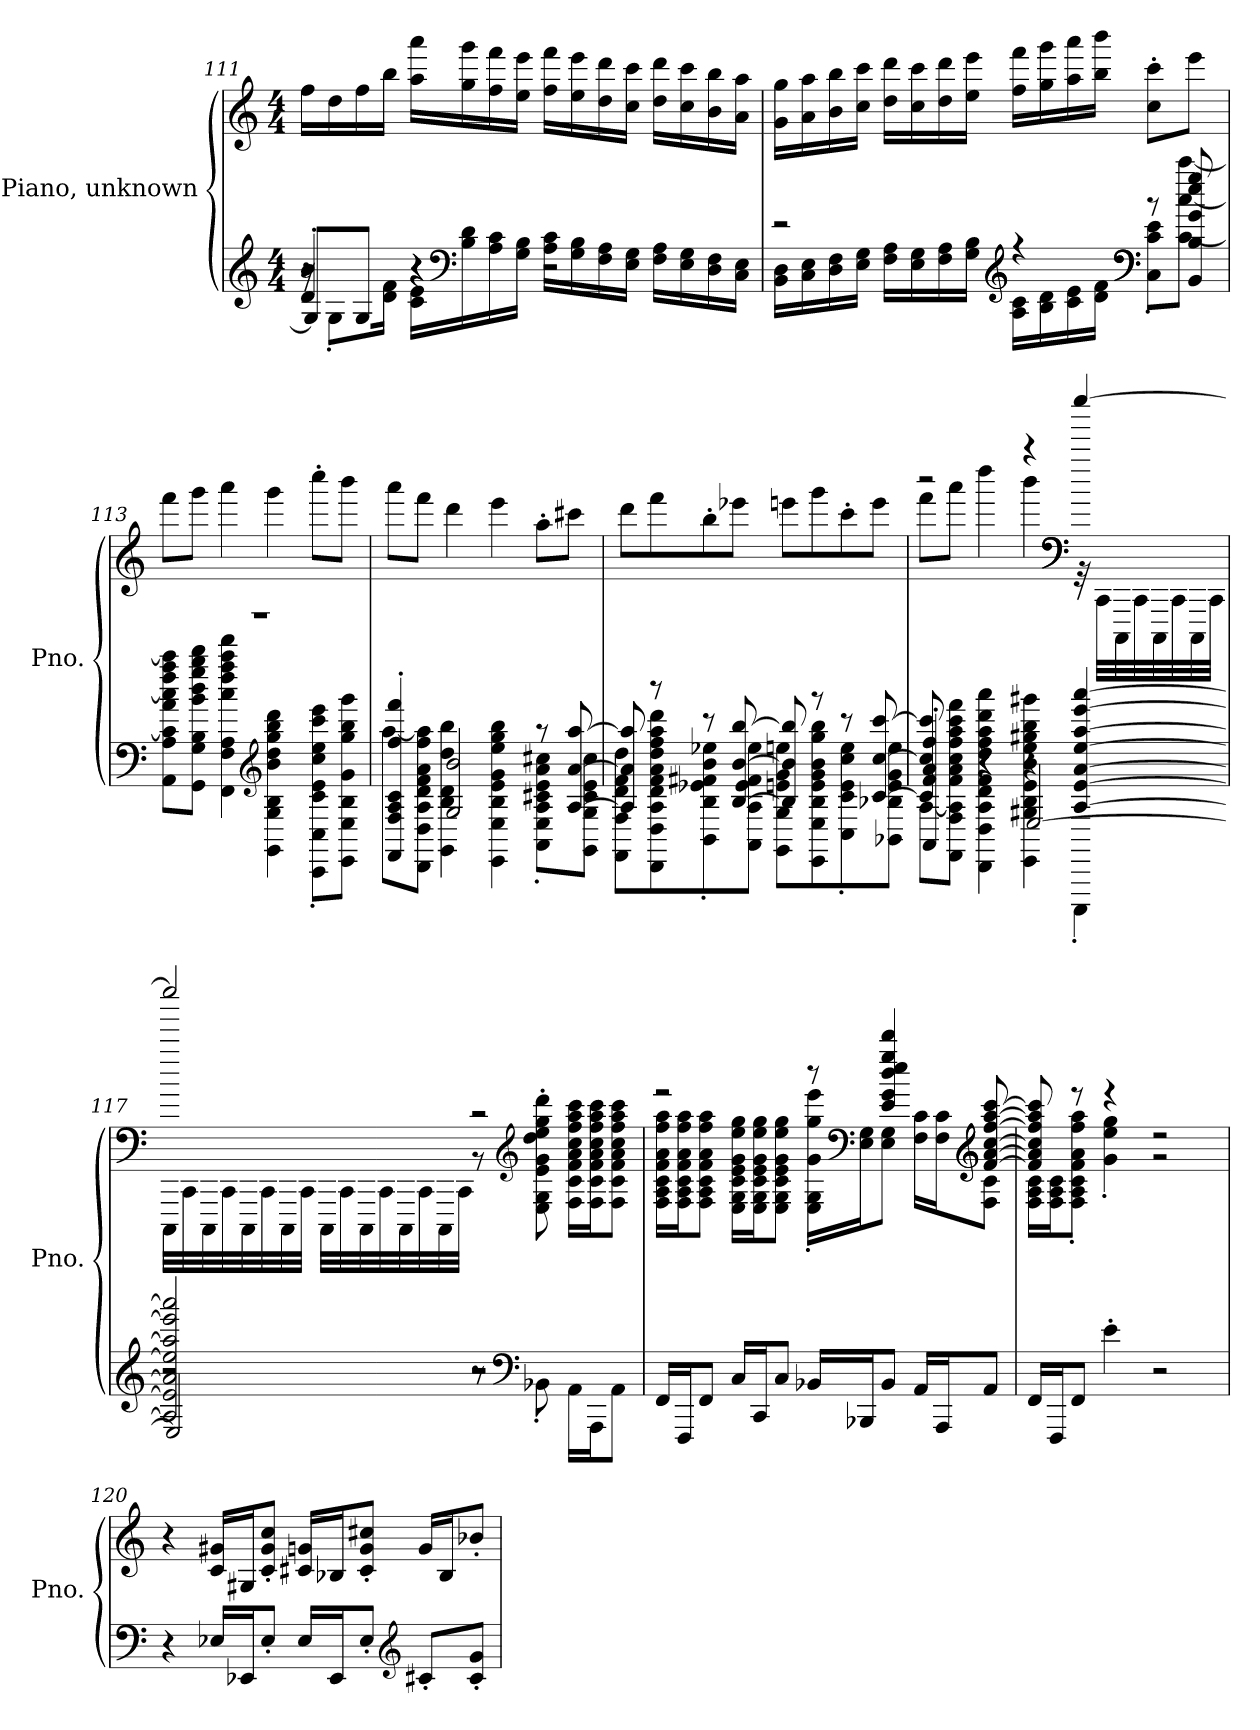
**kern	**kern
*part1	*part1
*staff2	*staff1
*I"Piano, unknown	*
*I'Pno.	*
*clefG2	*clefG2
*k[]	*k[]
*M4/4	*M4/4
=111	=111
*^	*
*	*^	*
4d/' 4b/'	16r	8G/L]	16ff\LL
.	8G'\L	.	16dd\
.	.	8G/J	16ff\
.	16d\ 16f\Jk	.	16bb\JJ
4r	16c\ 16e\LL	4r	16aa\ 16aaa\LL
*clefF4	*	*	*
.	16B\ 16d\	.	16gg\ 16ggg\
.	16A\ 16c\	.	16ff\ 16fff\
.	16G\ 16B\JJ	.	16ee\ 16eee\JJ
2r	16A\ 16c\LL	2r	16ff\ 16fff\LL
.	16G\ 16B\	.	16ee\ 16eee\
.	16F\ 16A\	.	16dd\ 16ddd\
.	16E\ 16G\JJ	.	16cc\ 16ccc\JJ
.	16F\ 16A\LL	.	16dd\ 16ddd\LL
.	16E\ 16G\	.	16cc\ 16ccc\
.	16D\ 16F\	.	16b\ 16bb\
.	16C\ 16E\JJ	.	16a\ 16aa\JJ
*	*v	*v	*
!!LO:LB:g=z
=112	=112	=112
2r	16BB\ 16D\LL	16g\ 16gg\LL
.	16C\ 16E\	16a\ 16aa\
.	16D\ 16F\	16b\ 16bb\
.	16E\ 16G\JJ	16cc\ 16ccc\JJ
.	16F\ 16A\LL	16dd\ 16ddd\LL
.	16E\ 16G\	16cc\ 16ccc\
.	16F\ 16A\	16dd\ 16ddd\
.	16G\ 16B\JJ	16ee\ 16eee\JJ
*clefG2	*	*
4r	16A\ 16c\LL	16ff\ 16fff\LL
.	16B\ 16d\	16gg\ 16ggg\
.	16c\ 16e\	16aa\ 16aaa\
.	16d\ 16f\JJ	16bb\ 16bbb\JJ
*clefF4	*	*
8r	8C\' 8c\' 8e\'L	8cc\' 8ccc\'L
8BB/ 8B/ 8g/ 8ee/ 8gg/	[8c\ [8cc\ [8ccc\J	8eee\J
=113	=113	=113
1r	8AA\ 8A\ 8c\] 8a\ 8cc\] 8ff\ 8aa\ 8ccc\]L	8fff\L
.	8GG\ 8G\ 8B\ 8b\ 8dd\ 8gg\ 8bb\ 8ddd\J	8ggg\J
.	4FF\ 4F\ 4A\ 4cc\ 4ff\ 4aa\ 4ccc\ 4fff\	4aaa\
*clefG2	*	*
.	4GG\ 4G\ 4B\ 4b\ 4dd\ 4gg\ 4bb\ 4ddd\	4ggg\
.	8CC\' 8C\' 8c\' 8e\' 8cc\' 8ee\' 8ccc\' 8eee\'L	8cccc'\L
.	8EE\ 8E\ 8B\ 8g\ 8gg\ 8bb\ 8ggg\J	8bbb\J
=114	=114	=114
4FF/' 4F/' 4A/' 4c/' 4ff/' 4fff/'	[8aa\L	8aaa\L
.	8DD\ 8D\ 8A\ 8d\ 8f\ 8a\ 8ff\ 8aa\]J	8fff\J
2G/ 2b/	4GG\ 4B\ 4d\ 4dd\ 4bb\	4ddd\
.	4EE\ 4E\ 4B\ 4e\ 4g\ 4ee\ 4gg\ 4bb\	4eee\
8r	8AA\' 8E\' 8A\' 8c#X\' 8e\' 8a\' 8cc#X\'L	8aa'\L
[8A/ [8a/ [8aa/	8GG\ 8G\ 8c#\ 8e\ 8cc#\J	8ccc#X\J
!!LO:LB:g=z
=115	=115	=115
8A/] 8a/] 8aa/]	8FF\ 8F\ 8d\ 8f\ 8dd\L	8ddd\L
8r	8DD\ 8D\ 8A\ 8d\ 8f\ 8a\ 8dd\ 8ff\ 8aa\ 8ddd\	8fff\
8r	8BB\' 8B\' 8e-X\' 8f#X\' 8b\' 8ee-X\'	8bb'\
[8B/ [8b/ [8bb/	8AA\ 8A\ 8e-\ 8f#\ 8ee-\J	8eee-X\J
8B/] 8b/] 8bb/]	8GG\ 8G\ 8en\ 8g\ 8een\L	8eeen\L
8r	8EE\ 8E\ 8B\ 8e\ 8g\ 8b\ 8gg\ 8bb\	8ggg\
8r	8C\' 8c\' 8e\' 8cc\' 8ee\'	8ccc'\
[8c/ [8cc/ [8ccc/	8BB-X\ 8B-X\ 8e\ 8g\ 8ee\J	8eee\J
=116	=116	=116
*	*^	*^
8c/] 8cc/] 8ccc/]	[8A\L	4AA/' 4f/' 4a/' 4ff/'	2r	8fff\L
8r	8FF\ 8F\ 8A\] 8f\ 8a\ 8cc\ 8ff\ 8aa\ 8ccc\ 8fff\J	.	.	8aaa\J
4r	4DD\ 4D\ 4A\ 4d\ 4f\ 4dd\ 4ff\ 4aa\ 4ddd\ 4aaa\	4r	.	4dddd\
4r	4EE\ 4G#X\ 4B\ 4e\ 4b\ 4ee\ 4gg#X\ 4bb\ 4ggg#X\	[2E/	4r	4bbb\
*	*	*	*clefF4	*
[4A/ [4e/ [4a/ [4ee/ [4aa/ [4eee/ [4aaa/	4CCC'\	.	[4eeee/	32r
.	.	.	.	32CC\LLL
.	.	.	.	32CCC\
.	.	.	.	32CC\
.	.	.	.	32CCC\
.	.	.	.	32CC\
.	.	.	.	32CCC\
.	.	.	.	32CC\JJJ
!!LO:LB:g=z	!!
=117	=117	=117	=117	=117
2A/] 2e/] 2a/] 2ee/] 2aa/] 2eee/] 2aaa/]	2r	2E/]	2eeee/]	32CCC\LLL
.	.	.	.	32CC\
.	.	.	.	32CCC\
.	.	.	.	32CC\
.	.	.	.	32CCC\
.	.	.	.	32CC\
.	.	.	.	32CCC\
.	.	.	.	32CC\JJJ
.	.	.	.	32CCC\LLL
.	.	.	.	32CC\
.	.	.	.	32CCC\
.	.	.	.	32CC\
.	.	.	.	32CCC\
.	.	.	.	32CC\
.	.	.	.	32CCC\
.	.	.	.	32CC\JJJ
2r	8r	2r	2r	8r
*clefF4	*	*	*clefG2	*
.	8BB-X'\	.	.	8E\' 8G\' 8e\' 8g\' 8dd\' 8ee\' 8gg\' 8ddd\'
.	16AA\LL	.	.	16F\ 16c\ 16f\ 16a\ 16cc\ 16ff\ 16aa\ 16ccc\LL
.	16AAA\J	.	.	16F\ 16c\ 16f\ 16a\ 16cc\ 16ff\ 16aa\ 16ccc\J
.	8AA\J	.	.	8F\ 8c\ 8f\ 8a\ 8cc\ 8ff\ 8aa\ 8ccc\J
*v	*v	*v	*	*
!!LO:PB:g=z	!!
=118	=118	=118
16FF/LL	2r	16F\ 16A\ 16c\ 16f\ 16a\ 16ff\ 16aa\LL
16FFF/J	.	16F\ 16A\ 16c\ 16f\ 16a\ 16ff\ 16aa\J
8FF/J	.	8F\ 8A\ 8c\ 8f\ 8a\ 8ff\ 8aa\J
16C/LL	.	16E\ 16G\ 16c\ 16e\ 16g\ 16ee\ 16gg\LL
16CC/J	.	16E\ 16G\ 16c\ 16e\ 16g\ 16ee\ 16gg\J
8C/J	.	8E\ 8G\ 8c\ 8e\ 8g\ 8ee\ 8gg\J
16BB-X/LL	8r	16E\' 16G\' 16g\' 16gg\' 16eee\'LL
*	*clefF4	*
16BBB-X/J	.	16E\ 16G\J
8BB-/J	4e/ 4g/ 4dd/ 4ee/ 4gg/ 4ddd/	8E\ 8G\J
16AA/LL	.	16F\ 16c\LL
16AAA/J	.	16F\ 16c\J
*	*clefG2	*
8AA/J	[8f/ [8a/ [8cc/ [8ff/ [8aa/ [8ccc/	8F\ 8c\J
=119	=119	=119
16FF/LL	8f/] 8a/] 8cc/] 8ff/] 8aa/] 8ccc/]	16F\ 16A\ 16c\LL
16FFF/J	.	16F\ 16A\ 16c\J
8FF/J	8r	8F\' 8A\' 8c\' 8f\' 8a\' 8ff\' 8aa\'J
4e'\	4r	4g\' 4ee\' 4gg\'
2r	2r	2r
*	*v	*v
!!LO:LB:g=z
=120	=120
4r	4r
16E-X/LL	16c/ 16g#X/LL
16EE-X/J	16G#X/J
8E-'/J	8c/' 8g#/' 8cc/'J
16E-/LL	16c#X/ 16gn/LL
16EE-/J	16B-X/J
8E-'/J	8c#/' 8g/' 8cc#X/'J
*clefG2	*
8c#X'/L	16g/LL
.	16B-/J
8c#/' 8g/'J	8b-X'/J
=	=
*-	*-
